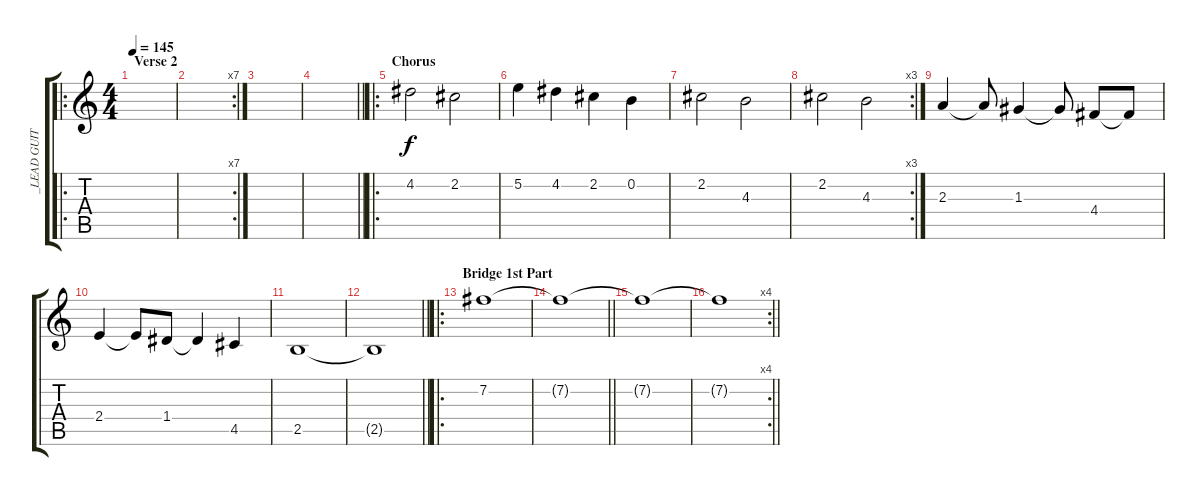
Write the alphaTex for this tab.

\track ("_LEAD GUITAR_" "_LEAD GUIT") {instrument distortionguitar}
\staff {score tabs}
\tuning (E4 B3 G3 D3 A2 E2) {hide}
\ro
\ts (4 4)
\section ("" "Verse 2")
\tempo 145
\clef g2
\ks c
|
\rc 7
|
|
\barLineRight lightlight
|
\ro
\section ("" "Chorus")
4.2.2{instrument lead2sawtooth} 2.2.2 |
5.2.4 4.2.4 2.2.4 0.2.4 |
2.2.2 4.3.2 |
\rc 3
2.2.2 4.3.2 |
2.3.4 2.3{t}.8 1.3.4 1.3{t}.8 4.4.8 4.4{t}.8 |
2.4.4 2.4{t}.8 1.4.8 1.4{t}.4 4.5.4 |
2.5.1 |
\barLineRight lightlight
2.5{t}.1 |
\ro
\section ("" "Bridge 1st Part")
7.2.1 |
\barLineRight lightlight
7.2{t}.1 |
7.2{t}.1 |
\rc 4
\barLineRight lightlight
7.2{t}.1
